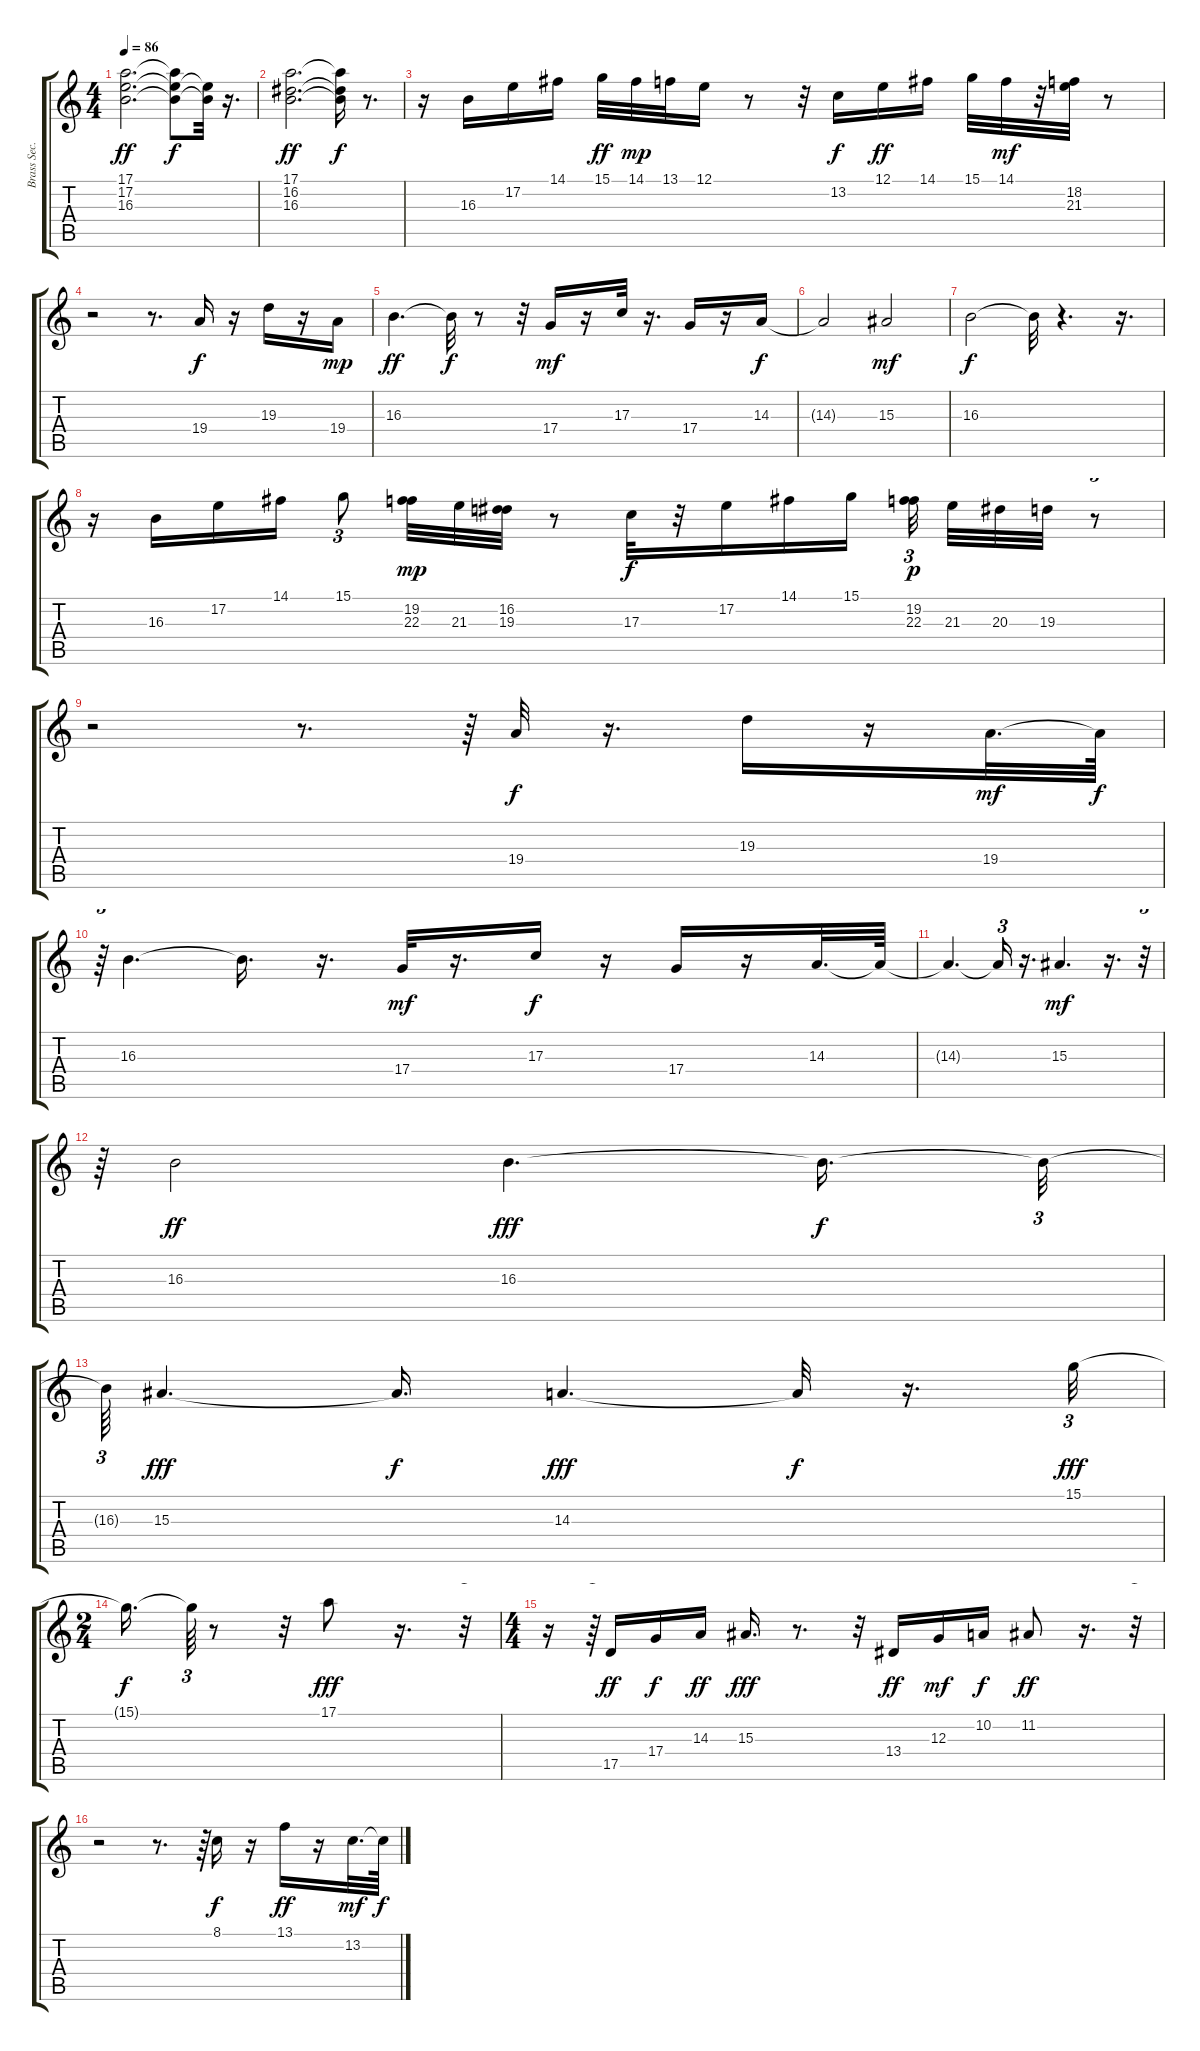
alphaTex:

\track ("Brass Sec." "Brass Sec.") {instrument brasssection}
\staff {score tabs}
\tuning (E4 B3 G3 D3 A2 E2) {hide}
\ts (4 4)
\tempo 86
\clef g2
\ks c
(17.1 17.2 16.3).2{d dy ff} (17.1{t} 17.2{t} 16.3{t}).8{dy f} (17.2{t} 16.3{t}).32 r.16{d} |
(17.1 16.2 16.3).2{d dy ff} (17.1{t} 16.2{t} 16.3{t}).16{dy f} r.8{d} |
r.16 16.3.16 17.2.16 14.1.16 15.1.32{dy ff} 14.1.32{dy mp} 13.1.32 12.1.16 r.8 r.32 13.2.16{dy f} 12.1.16{dy ff} 14.1.16 15.1.32 14.1.32{dy mf} r.32 (18.2 21.3).32 r.8 |
r.2 r.8{d} 19.4.16{dy f} r.16 19.3.16 r.16 19.4.16{dy mp} |
16.3.4{d dy ff} 16.3{t}.32{dy f} r.8 r.32 17.4.16{dy mf} r.16 17.3.32 r.16{d} 17.4.16 r.16 14.3.16{dy f} |
14.3{t}.2 15.3.2{dy mf} |
16.3.2{dy f} 16.3{t}.32 r.4{d} r.16{d} |
r.16 16.3.16 17.2.16 14.1.16 15.1.8{tu (3 2)} (19.2 22.3).32{dy mp} 21.3.32 (16.2 19.3).32 r.8 17.3.32{dy f} r.32 17.2.16 14.1.16 15.1.16 (19.2 22.3).32{tu (3 2) dy p} 21.3.32 20.3.32 19.3.32 r.8{tu (3 2)} |
r.2 r.8{d} r.64{tu (3 2)} 19.4.32{dy f} r.16{d} 19.3.16 r.16 19.4.32{d dy mf} 19.4{t}.64{dy f} |
r.64{tu (3 2)} 16.3.4{d} 16.3{t}.16{d} r.16{d} 17.4.32{dy mf} r.16{d} 17.3.16{dy f} r.16 17.4.16 r.16 14.3.32{d} 14.3{t}.64 |
14.3{t}.4{d} 14.3{t}.16{tu (3 2)} r.16{d} 15.3.4{d dy mf} r.16{d} r.32{tu (3 2)} |
r.64{tu (3 2)} 16.3.2{dy ff} 16.3.4{d dy fff} 16.3{t}.16{d dy f} 16.3{t}.32{tu (3 2)} |
16.3{t}.64{tu (3 2)} 15.3.4{d dy fff} 15.3{t}.16{d dy f} 14.3.4{d dy fff} 14.3{t}.32{dy f} r.16{d} 15.1.32{tu (3 2) dy fff} |
\ts (2 4)
15.1{t}.16{d dy f} 15.1{t}.64{tu (3 2)} r.8 r.32 17.1.8{dy fff} r.16{d} r.32{tu (3 2)} |
\ts (4 4)
r.16 r.64{tu (3 2)} 17.5.16{dy ff} 17.4.16{dy f} 14.3.16{dy ff} 15.3.16{d dy fff} r.8{d} r.32 13.4.16{dy ff} 12.3.16{dy mf} 10.2.16{dy f} 11.2.8{dy ff} r.16{d} r.32{tu (3 2)} |
r.2 r.8{d} r.64{tu (3 2)} 8.1.16{dy f} r.16 13.1.16{dy ff} r.16 13.2.32{d dy mf} 13.2{t}.64{dy f}
